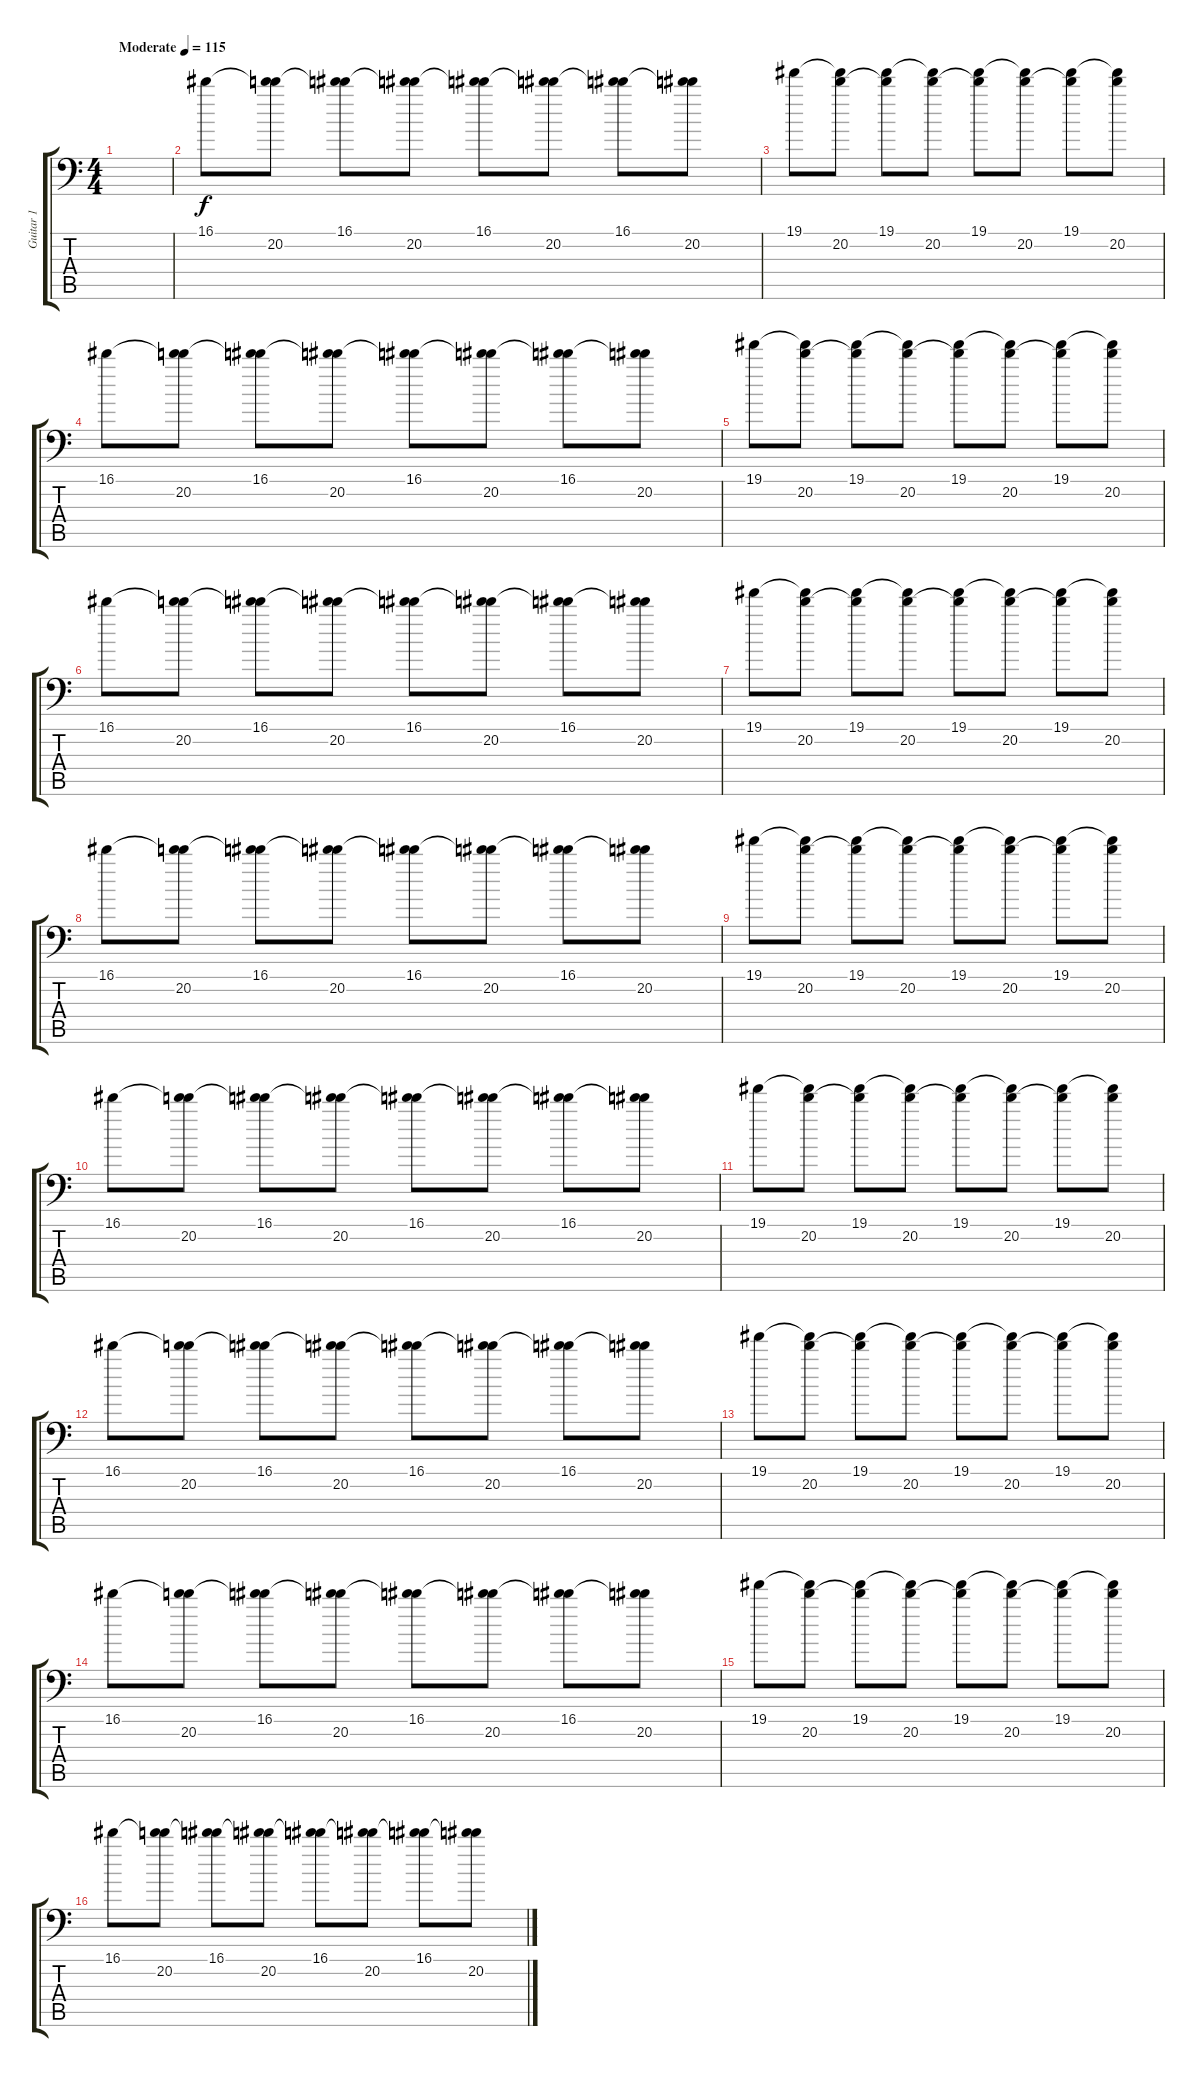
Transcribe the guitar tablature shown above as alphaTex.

\track ("Guitar 1" "Guitar 1") {instrument distortionguitar}
\staff {score tabs}
\tuning (B3 Gb3 D3 A2 E2 A1) {hide}
\ts (4 4)
\tempo (115 "Moderate")
\clef f4
\ks c
|
16.1.8{volume 7} (16.1{t} 20.2).8 (16.1 20.2{t}).8 (16.1{t} 20.2).8 (16.1 20.2{t}).8 (16.1{t} 20.2).8 (16.1 20.2{t}).8 (16.1{t} 20.2).8 |
19.1.8 (19.1{t} 20.2).8 (19.1 20.2{t}).8 (19.1{t} 20.2).8 (19.1 20.2{t}).8 (19.1{t} 20.2).8 (19.1 20.2{t}).8 (19.1{t} 20.2).8 |
16.1.8 (16.1{t} 20.2).8 (16.1 20.2{t}).8 (16.1{t} 20.2).8 (16.1 20.2{t}).8 (16.1{t} 20.2).8 (16.1 20.2{t}).8 (16.1{t} 20.2).8 |
19.1.8 (19.1{t} 20.2).8 (19.1 20.2{t}).8 (19.1{t} 20.2).8 (19.1 20.2{t}).8 (19.1{t} 20.2).8 (19.1 20.2{t}).8 (19.1{t} 20.2).8 |
16.1.8{volume 13} (16.1{t} 20.2).8 (16.1 20.2{t}).8 (16.1{t} 20.2).8 (16.1 20.2{t}).8 (16.1{t} 20.2).8 (16.1 20.2{t}).8 (16.1{t} 20.2).8 |
19.1.8 (19.1{t} 20.2).8 (19.1 20.2{t}).8 (19.1{t} 20.2).8 (19.1 20.2{t}).8 (19.1{t} 20.2).8 (19.1 20.2{t}).8 (19.1{t} 20.2).8 |
16.1.8 (16.1{t} 20.2).8 (16.1 20.2{t}).8 (16.1{t} 20.2).8 (16.1 20.2{t}).8 (16.1{t} 20.2).8 (16.1 20.2{t}).8 (16.1{t} 20.2).8 |
19.1.8 (19.1{t} 20.2).8 (19.1 20.2{t}).8 (19.1{t} 20.2).8 (19.1 20.2{t}).8 (19.1{t} 20.2).8 (19.1 20.2{t}).8 (19.1{t} 20.2).8 |
16.1.8 (16.1{t} 20.2).8 (16.1 20.2{t}).8 (16.1{t} 20.2).8 (16.1 20.2{t}).8 (16.1{t} 20.2).8 (16.1 20.2{t}).8 (16.1{t} 20.2).8 |
19.1.8 (19.1{t} 20.2).8 (19.1 20.2{t}).8 (19.1{t} 20.2).8 (19.1 20.2{t}).8 (19.1{t} 20.2).8 (19.1 20.2{t}).8 (19.1{t} 20.2).8 |
16.1.8 (16.1{t} 20.2).8 (16.1 20.2{t}).8 (16.1{t} 20.2).8 (16.1 20.2{t}).8 (16.1{t} 20.2).8 (16.1 20.2{t}).8 (16.1{t} 20.2).8 |
19.1.8 (19.1{t} 20.2).8 (19.1 20.2{t}).8 (19.1{t} 20.2).8 (19.1 20.2{t}).8 (19.1{t} 20.2).8 (19.1 20.2{t}).8 (19.1{t} 20.2).8 |
16.1.8 (16.1{t} 20.2).8 (16.1 20.2{t}).8 (16.1{t} 20.2).8 (16.1 20.2{t}).8 (16.1{t} 20.2).8 (16.1 20.2{t}).8 (16.1{t} 20.2).8 |
19.1.8 (19.1{t} 20.2).8 (19.1 20.2{t}).8 (19.1{t} 20.2).8 (19.1 20.2{t}).8 (19.1{t} 20.2).8 (19.1 20.2{t}).8 (19.1{t} 20.2).8 |
16.1.8 (16.1{t} 20.2).8 (16.1 20.2{t}).8 (16.1{t} 20.2).8 (16.1 20.2{t}).8 (16.1{t} 20.2).8 (16.1 20.2{t}).8 (16.1{t} 20.2).8
